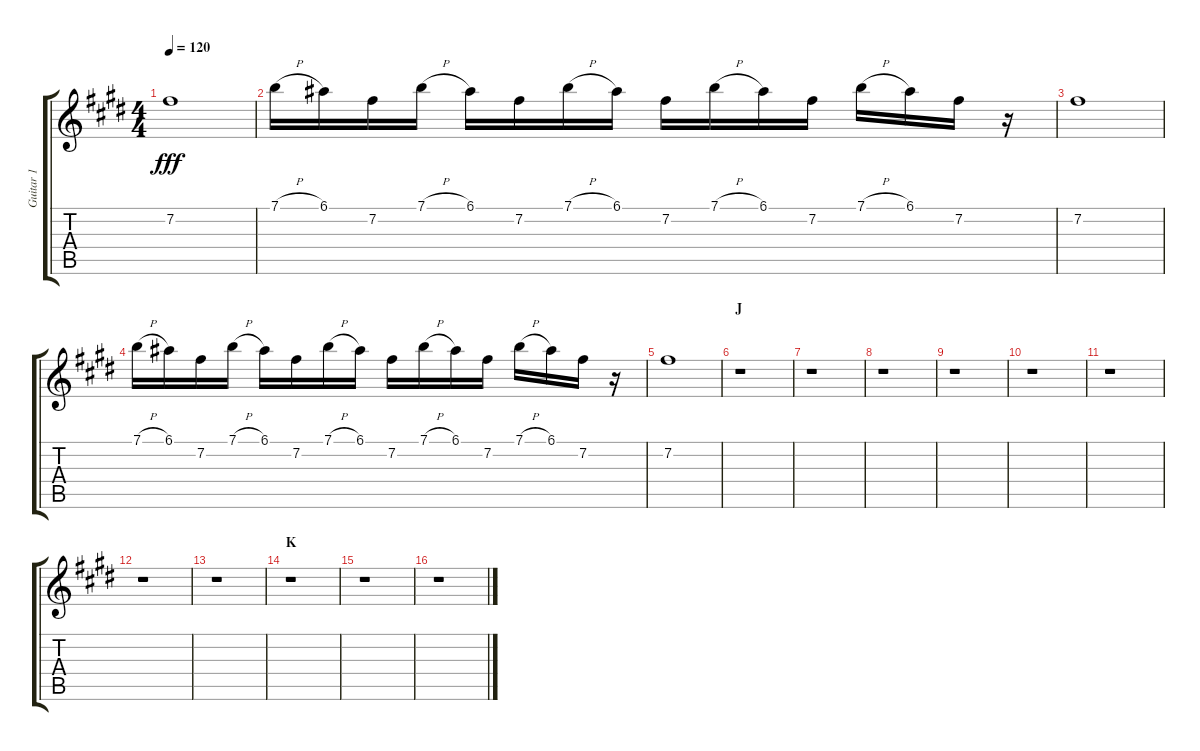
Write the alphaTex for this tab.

\track ("Guitar 1" "Guitar 1") {instrument distortionguitar}
\staff {score tabs}
\tuning (E4 B3 G3 D3 A2 E2) {hide}
\ts (4 4)
\tempo 120
\clef g2
\ks e
7.2.1{dy fff} |
7.1{h}.16 6.1.16 7.2.16 7.1{h}.16 6.1.16 7.2.16 7.1{h}.16 6.1.16 7.2.16 7.1{h}.16 6.1.16 7.2.16 7.1{h}.16 6.1.16 7.2.16 r.16 |
7.2.1 |
7.1{h}.16 6.1.16 7.2.16 7.1{h}.16 6.1.16 7.2.16 7.1{h}.16 6.1.16 7.2.16 7.1{h}.16 6.1.16 7.2.16 7.1{h}.16 6.1.16 7.2.16 r.16 |
7.2.1 |
\section ("" "J")
r.1 |
r.1 |
r.1 |
r.1 |
r.1 |
r.1 |
r.1 |
r.1 |
\section ("" "K")
r.1 |
r.1 |
r.1
